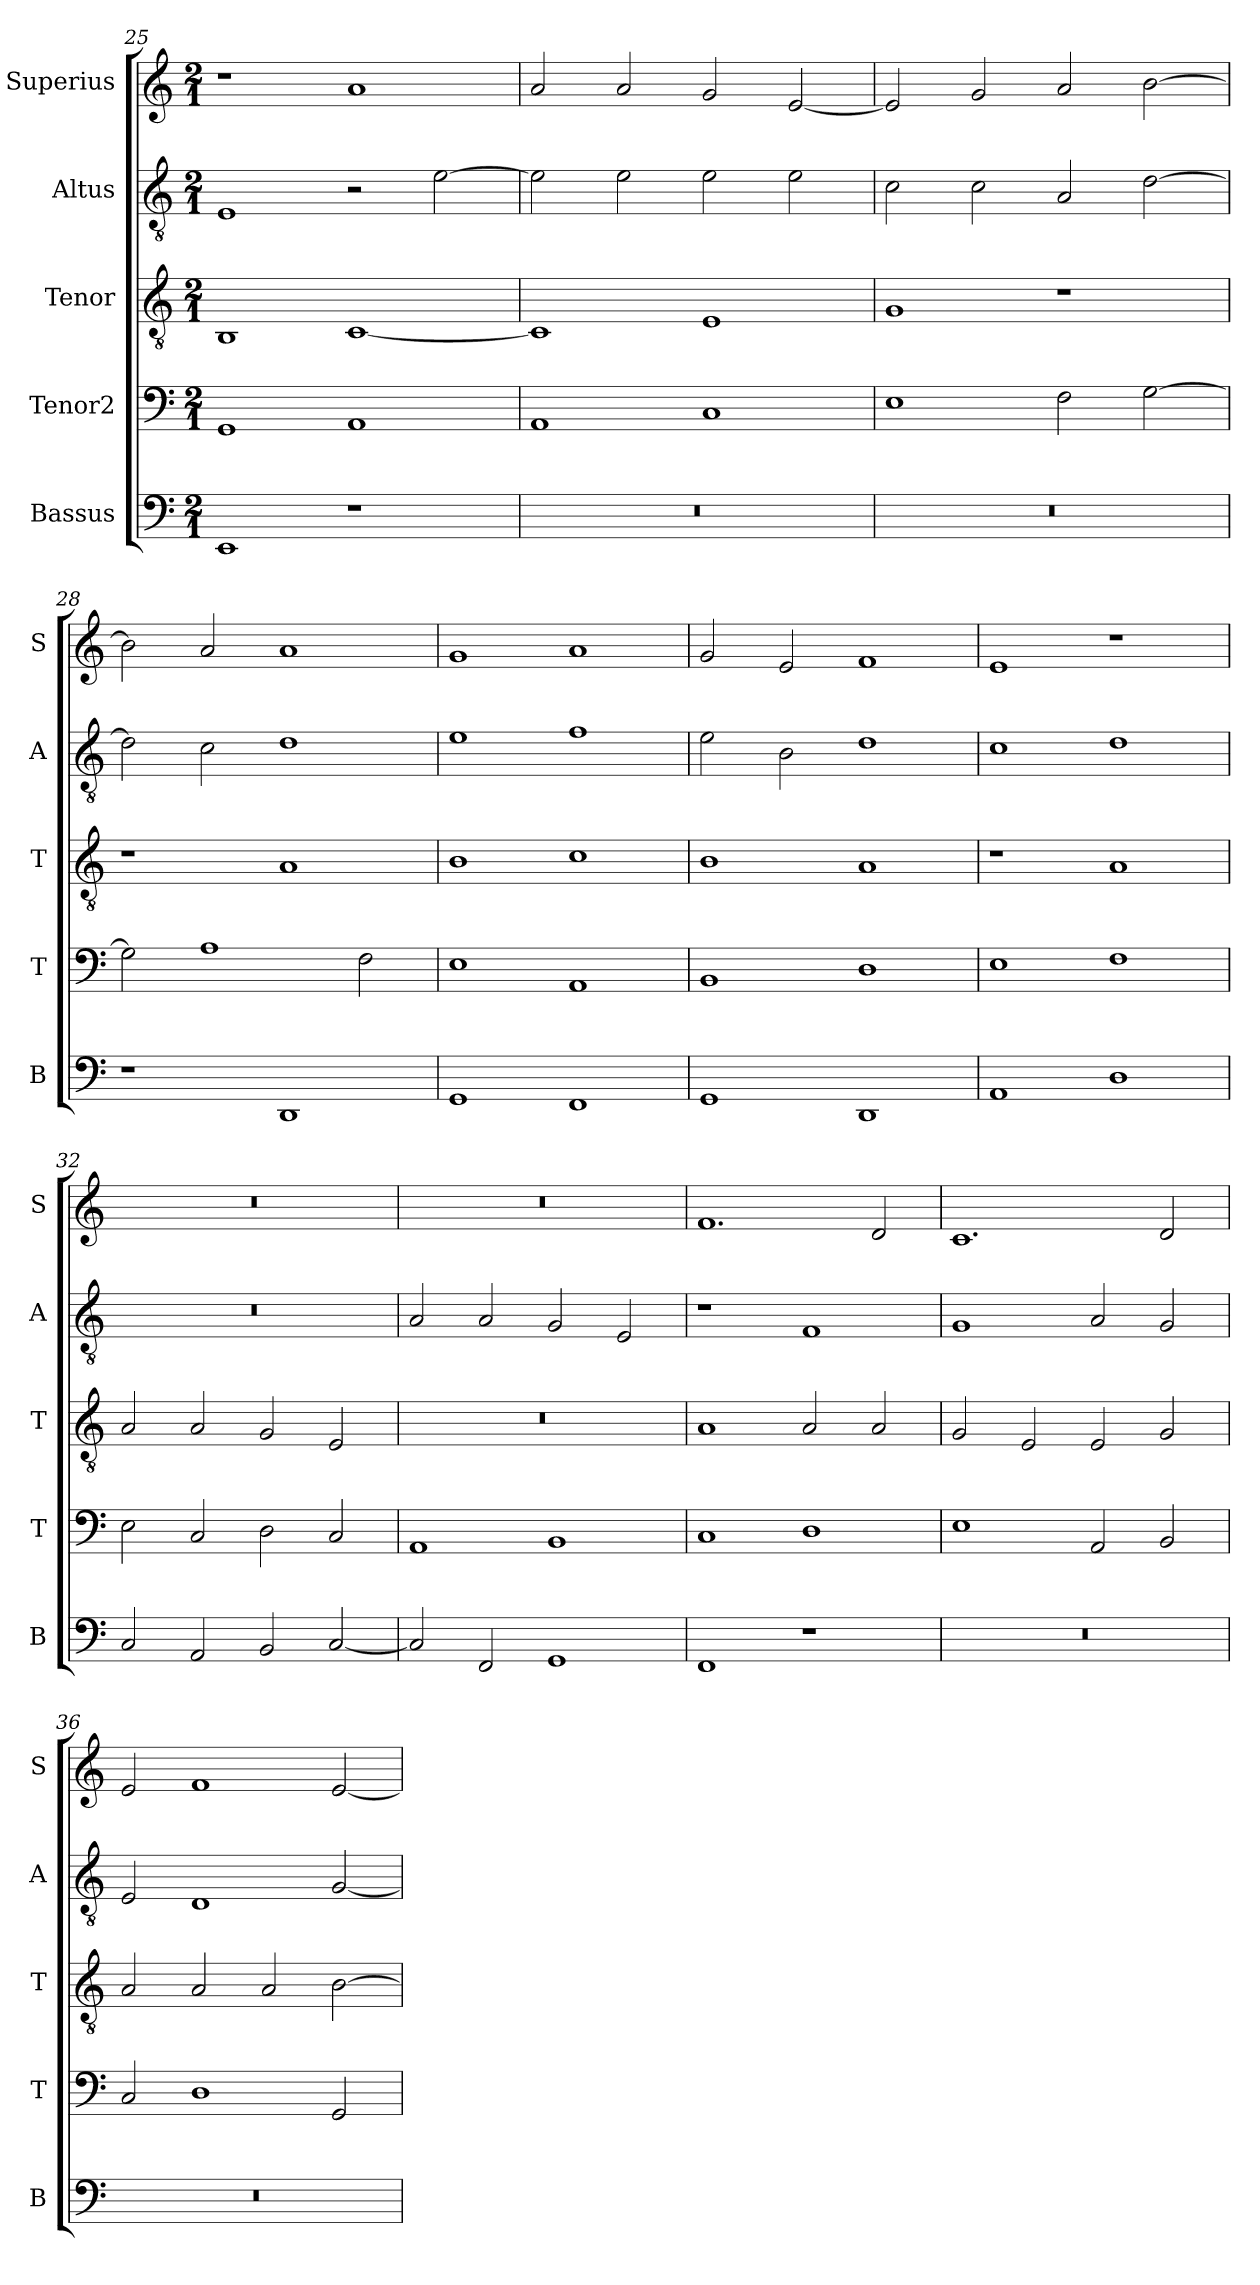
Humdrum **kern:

**kern	**kern	**kern	**kern	**kern
*part5	*part4	*part3	*part2	*part1
*staff5	*staff4	*staff3	*staff2	*staff1
*I"Bassus	*I"Tenor2	*I"Tenor	*I"Altus	*I"Superius
*I'B	*I'T	*I'T	*I'A	*I'S
*clefF4	*clefF4	*clefGv2	*clefGv2	*clefG2
*k[]	*k[]	*k[]	*k[]	*k[]
*M2/1	*M2/1	*M2/1	*M2/1	*M2/1
=25	=25	=25	=25	=25
1EE	1GG	1BB	1E	1r
1r	1AA	[1C	2r	1a
.	.	.	[2e\	.
=26	=26	=26	=26	=26
0r	1AA	1C]	2e\]	2a/
.	.	.	2e\	2a/
.	1C	1E	2e\	2g/
.	.	.	2e\	[2e/
=27	=27	=27	=27	=27
0r	1E	1G	2c\	2e/]
.	.	.	2c\	2g/
.	2F\	1r	2A/	2a/
.	[2G\	.	[2d\	[2b\
=28	=28	=28	=28	=28
1r	2G\]	1r	2d\]	2b\]
.	1A	.	2c\	2a/
1DD	.	1A	1d	1a
.	2F\	.	.	.
=29	=29	=29	=29	=29
1GG	1E	1B	1e	1g
1FF	1AA	1c	1f	1a
=30	=30	=30	=30	=30
1GG	1BB	1B	2e\	2g/
.	.	.	2B\	2e/
1DD	1D	1A	1d	1f
=31	=31	=31	=31	=31
1AA	1E	1r	1c	1e
1D	1F	1A	1d	1r
=32	=32	=32	=32	=32
2C/	2E\	2A/	0r	0r
2AA/	2C/	2A/	.	.
2BB/	2D\	2G/	.	.
[2C/	2C/	2E/	.	.
=33	=33	=33	=33	=33
2C/]	1AA	0r	2A/	0r
2FF/	.	.	2A/	.
1GG	1BB	.	2G/	.
.	.	.	2E/	.
=34	=34	=34	=34	=34
1FF	1C	1A	1r	1.f
1r	1D	2A/	1F	.
.	.	2A/	.	2d/
=35	=35	=35	=35	=35
0r	1E	2G/	1G	1.c
.	.	2E/	.	.
.	2AA/	2E/	2A/	.
.	2BB/	2G/	2G/	2d/
=36	=36	=36	=36	=36
0r	2C/	2A/	2E/	2e/
.	1D	2A/	1D	1f
.	.	2A/	.	.
.	2GG/	[2B\	[2G/	[2e/
=	=	=	=	=
*-	*-	*-	*-	*-
